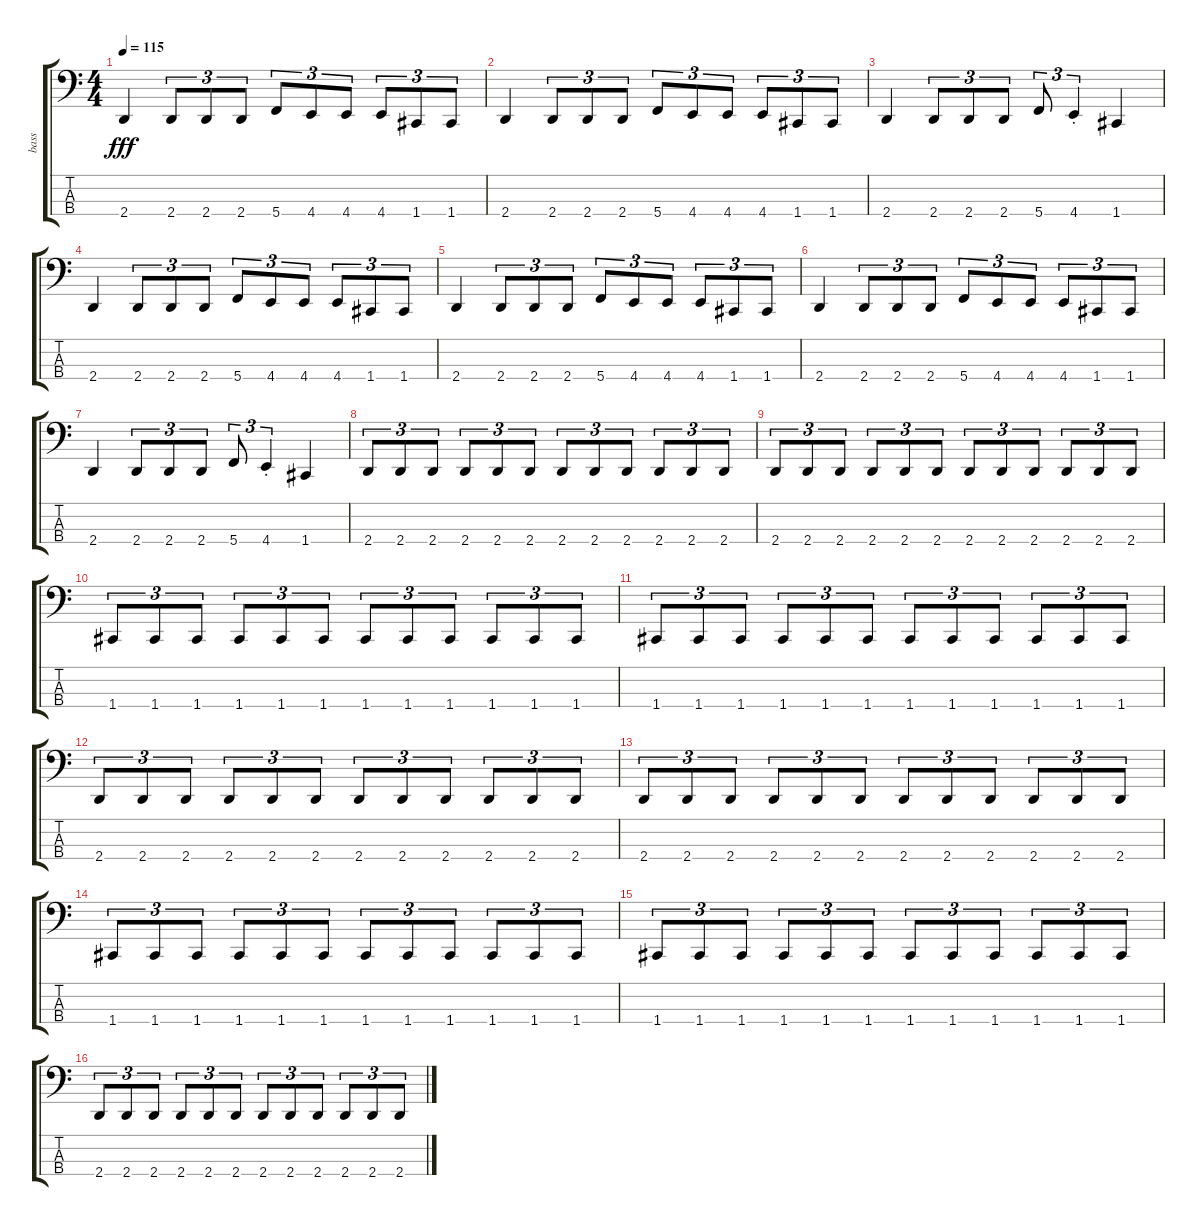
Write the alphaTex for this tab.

\track ("bass" "bass") {instrument electricbassfinger}
\staff {score tabs}
\tuning (F2 C2 G1 C1) {hide}
\ts (4 4)
\tempo 115
\clef f4
\ks c
2.4.4{dy fff} 2.4.8{tu (3 2)} 2.4.8{tu (3 2)} 2.4.8{tu (3 2)} 5.4.8{tu (3 2)} 4.4.8{tu (3 2)} 4.4.8{tu (3 2)} 4.4.8{tu (3 2)} 1.4.8{tu (3 2)} 1.4.8{tu (3 2)} |
2.4.4 2.4.8{tu (3 2)} 2.4.8{tu (3 2)} 2.4.8{tu (3 2)} 5.4.8{tu (3 2)} 4.4.8{tu (3 2)} 4.4.8{tu (3 2)} 4.4.8{tu (3 2)} 1.4.8{tu (3 2)} 1.4.8{tu (3 2)} |
2.4.4 2.4.8{tu (3 2)} 2.4.8{tu (3 2)} 2.4.8{tu (3 2)} 5.4.8{tu (3 2)} 4.4{st}.4{tu (3 2)} 1.4.4 |
2.4.4 2.4.8{tu (3 2)} 2.4.8{tu (3 2)} 2.4.8{tu (3 2)} 5.4.8{tu (3 2)} 4.4.8{tu (3 2)} 4.4.8{tu (3 2)} 4.4.8{tu (3 2)} 1.4.8{tu (3 2)} 1.4.8{tu (3 2)} |
2.4.4 2.4.8{tu (3 2)} 2.4.8{tu (3 2)} 2.4.8{tu (3 2)} 5.4.8{tu (3 2)} 4.4.8{tu (3 2)} 4.4.8{tu (3 2)} 4.4.8{tu (3 2)} 1.4.8{tu (3 2)} 1.4.8{tu (3 2)} |
2.4.4 2.4.8{tu (3 2)} 2.4.8{tu (3 2)} 2.4.8{tu (3 2)} 5.4.8{tu (3 2)} 4.4.8{tu (3 2)} 4.4.8{tu (3 2)} 4.4.8{tu (3 2)} 1.4.8{tu (3 2)} 1.4.8{tu (3 2)} |
2.4.4 2.4.8{tu (3 2)} 2.4.8{tu (3 2)} 2.4.8{tu (3 2)} 5.4.8{tu (3 2)} 4.4{st}.4{tu (3 2)} 1.4.4 |
2.4.8{tu (3 2)} 2.4.8{tu (3 2)} 2.4.8{tu (3 2)} 2.4.8{tu (3 2)} 2.4.8{tu (3 2)} 2.4.8{tu (3 2)} 2.4.8{tu (3 2)} 2.4.8{tu (3 2)} 2.4.8{tu (3 2)} 2.4.8{tu (3 2)} 2.4.8{tu (3 2)} 2.4.8{tu (3 2)} |
2.4.8{tu (3 2)} 2.4.8{tu (3 2)} 2.4.8{tu (3 2)} 2.4.8{tu (3 2)} 2.4.8{tu (3 2)} 2.4.8{tu (3 2)} 2.4.8{tu (3 2)} 2.4.8{tu (3 2)} 2.4.8{tu (3 2)} 2.4.8{tu (3 2)} 2.4.8{tu (3 2)} 2.4.8{tu (3 2)} |
1.4.8{tu (3 2)} 1.4.8{tu (3 2)} 1.4.8{tu (3 2)} 1.4.8{tu (3 2)} 1.4.8{tu (3 2)} 1.4.8{tu (3 2)} 1.4.8{tu (3 2)} 1.4.8{tu (3 2)} 1.4.8{tu (3 2)} 1.4.8{tu (3 2)} 1.4.8{tu (3 2)} 1.4.8{tu (3 2)} |
1.4.8{tu (3 2)} 1.4.8{tu (3 2)} 1.4.8{tu (3 2)} 1.4.8{tu (3 2)} 1.4.8{tu (3 2)} 1.4.8{tu (3 2)} 1.4.8{tu (3 2)} 1.4.8{tu (3 2)} 1.4.8{tu (3 2)} 1.4.8{tu (3 2)} 1.4.8{tu (3 2)} 1.4.8{tu (3 2)} |
2.4.8{tu (3 2)} 2.4.8{tu (3 2)} 2.4.8{tu (3 2)} 2.4.8{tu (3 2)} 2.4.8{tu (3 2)} 2.4.8{tu (3 2)} 2.4.8{tu (3 2)} 2.4.8{tu (3 2)} 2.4.8{tu (3 2)} 2.4.8{tu (3 2)} 2.4.8{tu (3 2)} 2.4.8{tu (3 2)} |
2.4.8{tu (3 2)} 2.4.8{tu (3 2)} 2.4.8{tu (3 2)} 2.4.8{tu (3 2)} 2.4.8{tu (3 2)} 2.4.8{tu (3 2)} 2.4.8{tu (3 2)} 2.4.8{tu (3 2)} 2.4.8{tu (3 2)} 2.4.8{tu (3 2)} 2.4.8{tu (3 2)} 2.4.8{tu (3 2)} |
1.4.8{tu (3 2)} 1.4.8{tu (3 2)} 1.4.8{tu (3 2)} 1.4.8{tu (3 2)} 1.4.8{tu (3 2)} 1.4.8{tu (3 2)} 1.4.8{tu (3 2)} 1.4.8{tu (3 2)} 1.4.8{tu (3 2)} 1.4.8{tu (3 2)} 1.4.8{tu (3 2)} 1.4.8{tu (3 2)} |
1.4.8{tu (3 2)} 1.4.8{tu (3 2)} 1.4.8{tu (3 2)} 1.4.8{tu (3 2)} 1.4.8{tu (3 2)} 1.4.8{tu (3 2)} 1.4.8{tu (3 2)} 1.4.8{tu (3 2)} 1.4.8{tu (3 2)} 1.4.8{tu (3 2)} 1.4.8{tu (3 2)} 1.4.8{tu (3 2)} |
2.4.8{tu (3 2)} 2.4.8{tu (3 2)} 2.4.8{tu (3 2)} 2.4.8{tu (3 2)} 2.4.8{tu (3 2)} 2.4.8{tu (3 2)} 2.4.8{tu (3 2)} 2.4.8{tu (3 2)} 2.4.8{tu (3 2)} 2.4.8{tu (3 2)} 2.4.8{tu (3 2)} 2.4.8{tu (3 2)}
